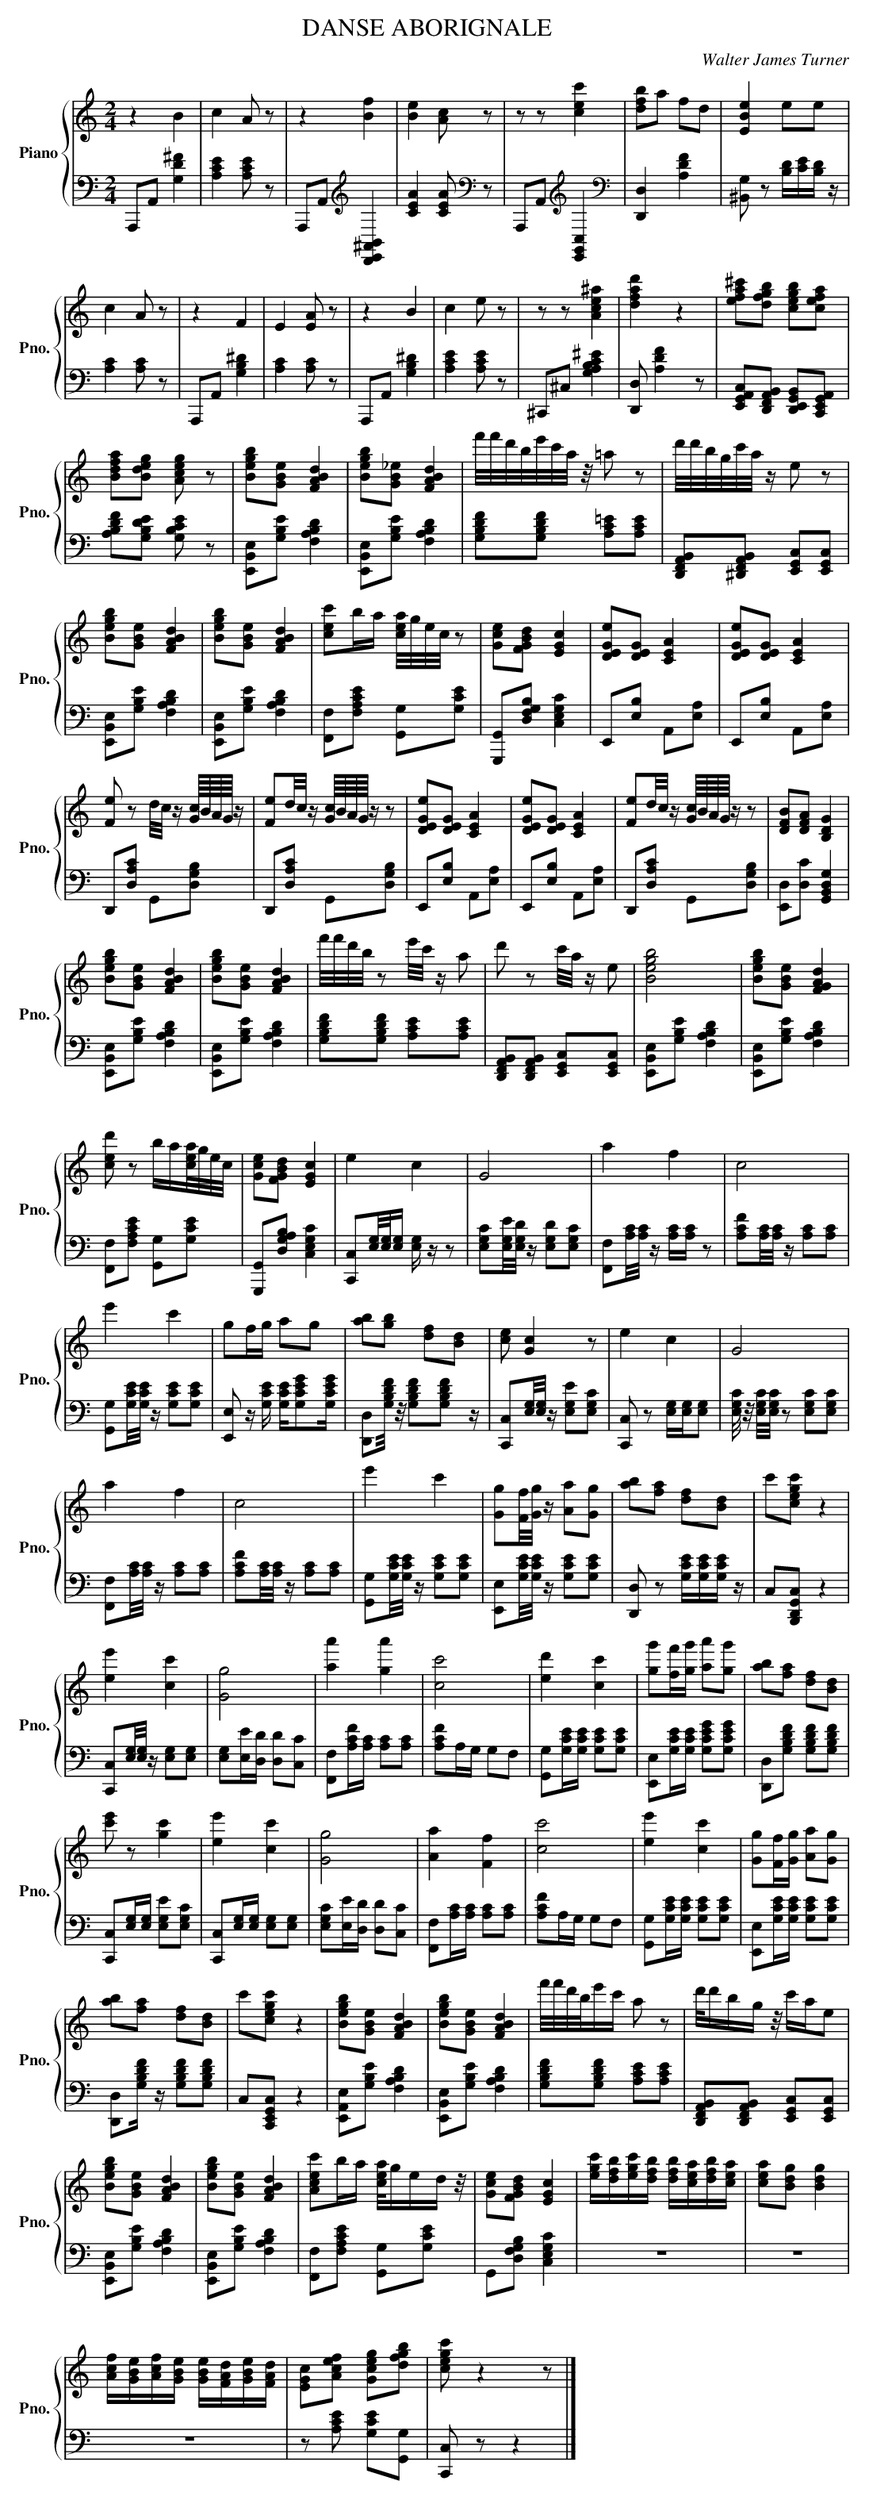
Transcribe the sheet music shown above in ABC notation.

X:1
T:DANSE ABORIGNALE
C:Walter James Turner
%%score { 1 | 2 }
L:1/8
M:2/4
K:C
V:1 treble nm="Piano" snm="Pno."
V:2 bass
V:1
z2 B2 | c2 A z | z2 [Bf]2 | [Be]2 [Ac] z | z z [cec']2 | [dfb]a fd | [EBe]2 ee |$ c2 A z | z2 F2 |
E2 [EA] z | z2 B2 | c2 e z | z z [Ace^a]2 | [dfad']2 z2 | [efa^c'][dfgb] [cegb][cefa] |$
[Bdfa][Bdeg] [Aceg] z | [Begb][GBe] [FABd]2 | [Begb][GB_e] [FABd]2 |
f'/4f'/4d'/4b/4e'/4c'/4a/4 z/4 =a z | d'/4d'/4b/4g/4c'/4a/4 z/ e z |$ [Begb][GBe] [FABd]2 |
[Begb][GBe] [FABd]2 | [cec']b/a/ [cea]/4g/4e/4c/4 z | [Gce][FGBd] [EGc]2 | [DEGe][DEG] [CEA]2 |
[DEGe][DEG] [CEA]2 |$ [Fe] z d/4c/4 z/ [Gc]/8B/8A/8G/8 z/ | [Fe]d/4c/4 z/ [Gc]/8B/8A/8G/8 z/ z |
[DEGe][DEG] [CEA]2 | [DEGe][DEG] [CEA]2 | [Fe]d/4c/4 z/ [Gc]/8B/8A/8G/8 z/ z |
[DFB][DFA] [B,DG]2 |$ [Begb][GBe] [FABd]2 | [Begb][GBe] [FABd]2 |
f'/4f'/4d'/4b/4 z e'/4c'/4 z/ a | d' z c'/4a/4 z/ e | [Begb]4 | [Begb][GBe] [FGAd]2 |$
[ced'] z b/a/[cea]/4g/4e/4c/4 | [Gce][FGBd] [EGc]2 | e2 c2 | G4 | a2 f2 | c4 |$ e'2 c'2 |
gf/g/ ag | [ab][gb] [df][Bd] | [ce] [Gc]2 z | e2 c2 | G4 |$ a2 f2 | c4 | e'2 c'2 |
[Gg][Ff]/4[Gg]/4 z/ [Aa][Gg] | [ab][fa] [df][Bd] | c'[cegc'] z2 |$ [ee']2 [cc']2 | [Gg]4 |
[aa']2 [ga']2 | [cc']4 | [ed']2 [cc']2 | [gg'][ff']/[gg']/ [aa'][gg'] | [ab][fa] [df][Bd] |$
[c'e'] z [gc']2 | [ee']2 [cc']2 | [Gg]4 | [Aa]2 [Ff]2 | [cc']4 | [ee']2 [cc']2 |
[Gg][Ff]/[Gg]/ [Aa][Gg] |$ [ab][fa] [df][Bd] | c'[cegc'] z2 | [Begb][GBe] [FABd]2 |
[Begb][GBe] [FABd]2 | f'/4f'/4d'/4b/4e'/c'/ a z | d'/4d'/b/g/ z/4 c'/a/e |$ [Begb][GBe] [FABd]2 |
[Begb][GBe] [FABd]2 | [Acec']b/a/ [cea]/4g/e/d/ z/4 | [Gce][FGBd] [EGc]2 |
[egc']/[dfb]/[egc']/[dfb]/ [dfb]/[cea]/[dfb]/[cea]/ | [cea][Bdg] [Bdg]2 |$
[Acf]/[GBe]/[Acf]/[GBe]/ [GBe]/[FAd]/[GBe]/[FAd]/ | [EGc][Acef] [Gceg][dfgb] | [cegc'] z2 z |]
V:2
A,,,A,, [G,D^F]2 | [A,CE]2 [A,CE] z | A,,,A,,[K:treble] [D,,E,,^A,,B,,]2 |
[CEA]2 [CEA][K:bass] z | A,,,A,,[K:treble] [E,,G,,C,]2 |[K:bass] [D,,D,]2 [A,DF]2 |
[^B,,G,] z [B,D]/[CE]/[B,D]/ z/ |$ [A,C]2 [A,C] z | A,,,A,, [G,B,^D]2 | [A,C]2 [A,C] z |
A,,,A,, [G,B,^D]2 | [A,CE]2 [A,CE] z | ^C,,^C, [G,A,B,C^E]2 | [D,,D,] [A,DF]2 z |
[E,,G,,A,,C,][D,,F,,A,,B,,] [D,,E,,G,,B,,][C,,E,,G,,A,,] |$ [A,B,DF][G,B,DE] [G,B,CE] z |
[E,,B,,E,][G,B,E] [F,A,B,D]2 | [E,,B,,E,][G,B,E] [F,A,B,D]2 | [G,B,DF][G,B,DF] [A,C=E][A,CE] |
[D,,F,,A,,B,,][^D,,F,,A,,B,,] [E,,G,,C,][E,,G,,C,] |$ [E,,B,,E,][G,B,E] [F,A,B,D]2 |
[E,,B,,E,][G,B,E] [F,A,B,D]2 | [F,,F,][F,A,CE] [G,,G,][G,CE] | [G,,,G,,][D,F,G,B,] [C,E,G,C]2 |
E,,[E,B,] A,,[E,A,] | E,,[E,B,] A,,[E,A,] |$ D,,[D,A,C] G,,[D,G,B,] | D,,[D,A,C] G,,[D,G,B,] |
E,,[E,B,] A,,[E,A,] | E,,[E,B,] A,,[E,A,] | D,,[D,A,C] G,,[D,G,B,] | [E,,D,][D,C] [G,,B,,D,G,]2 |$
[E,,B,,E,][G,B,E] [F,A,B,D]2 | [E,,B,,E,][G,B,E] [F,A,B,D]2 | [G,B,DF][G,B,DF] [A,CE][A,CE] |
[D,,F,,A,,B,,][D,,F,,A,,B,,] [E,,G,,C,][E,,G,,C,] | [E,,B,,E,][G,B,E] [F,A,B,D]2 |
[E,,B,,E,][G,B,E] [F,A,B,D]2 |$ [F,,F,][F,A,CE] [G,,G,][G,CE] | [G,,,G,,][D,G,A,B,] [C,E,G,C]2 |
[C,,C,][E,G,]/4[E,G,]/4[E,G,]/ [E,G,]/ z/ z | [E,G,C][E,G,E]/4[E,G,D]/4 z/ [E,G,D][E,G,C] |
[F,,F,][A,C]/4[A,C]/4 z/ [A,C]/[A,C]/ z | [A,CF][A,C]/4[A,C]/4 z/ [A,C][A,C] |$
[G,,G,][G,CE]/4[G,CE]/4 z/ [G,CE][G,CE] | [E,,E,] z/ [G,CE]/ [G,CE]/[G,CEG][G,CEG]/ |
[D,,D,][G,B,DF]/4 z/4 [G,B,DF][G,B,DF] z/ | [C,,C,][E,G,]/4[E,G,]/4 z/ [E,G,E][E,G,C] |
[C,,C,] z [E,G,]/[E,G,]/[E,G,] | [E,G,C]/4 z/4 [E,G,C]/4[E,G,C]/4 z [E,G,C][E,G,C] |$
[F,,F,][A,C]/4[A,C]/4 z/ [A,C][A,C] | [A,CF][A,C]/4[A,C]/4 z/ [A,C][A,C] |
[G,,G,][G,CE]/4[G,CE]/4 z/ [G,CE][G,CE] | [E,,E,][G,CE]/4[G,CE]/4 z/ [G,CE][G,CE] |
[D,,D,] z [G,CE]/[G,CE]/[G,CE]/ z/ | C,[B,,,D,,G,,C,] z2 |$
[C,,C,][E,G,]/4[E,G,]/4 z/ [E,G,][E,G,] | [E,G,][E,E]/[D,D]/ [D,D][C,C] |
[F,,F,][A,CF]/[A,C]/ [A,C][A,C] | [A,CF]A,/G,/ G,F, | [G,,G,][G,CE]/[G,CE]/ [G,CE][G,CE] |
[E,,E,][G,CE]/[G,CE]/ [G,CEG][G,CEG] | [D,,D,][G,B,DF] [G,B,DF][G,B,DF] |$
[C,,C,][E,G,]/[E,G,]/ [E,G,E][E,G,C] | [C,,C,][E,G,]/[E,G,]/ [E,G,][E,G,] |
[E,G,C][E,E]/[D,D]/ [D,D][C,C] | [F,,F,][A,C]/[A,C]/ [A,C][A,C] | [A,CF]A,/G,/ G,F, |
[G,,G,][G,CE]/[G,CE]/ [G,CE][G,CE] | [E,,E,][G,CE]/[G,CE]/ [G,CE][G,CE] |$
[D,,D,][G,B,DF]/ z/ [G,B,DF][G,B,DF] | C,[C,,E,,G,,C,] z2 | [E,,A,,E,][G,B,E] [F,A,B,D]2 |
[E,,B,,E,][G,B,E] [F,A,B,D]2 | [G,B,DF][G,B,DF] [A,CE][A,CE] |
[D,,F,,A,,B,,][D,,F,,A,,B,,] [E,,G,,C,][E,,G,,C,] |$ [E,,B,,E,][G,B,E] [F,A,B,D]2 |
[E,,B,,E,][G,B,E] [F,A,B,D]2 | [F,,F,][F,A,CE] [G,,G,][G,CE] | G,,[D,F,G,B,] [C,E,G,C]2 | z4 |
z4 |$ z4 | z [A,CE] [G,CE][G,,G,] | [C,,C,] z z2 |]
